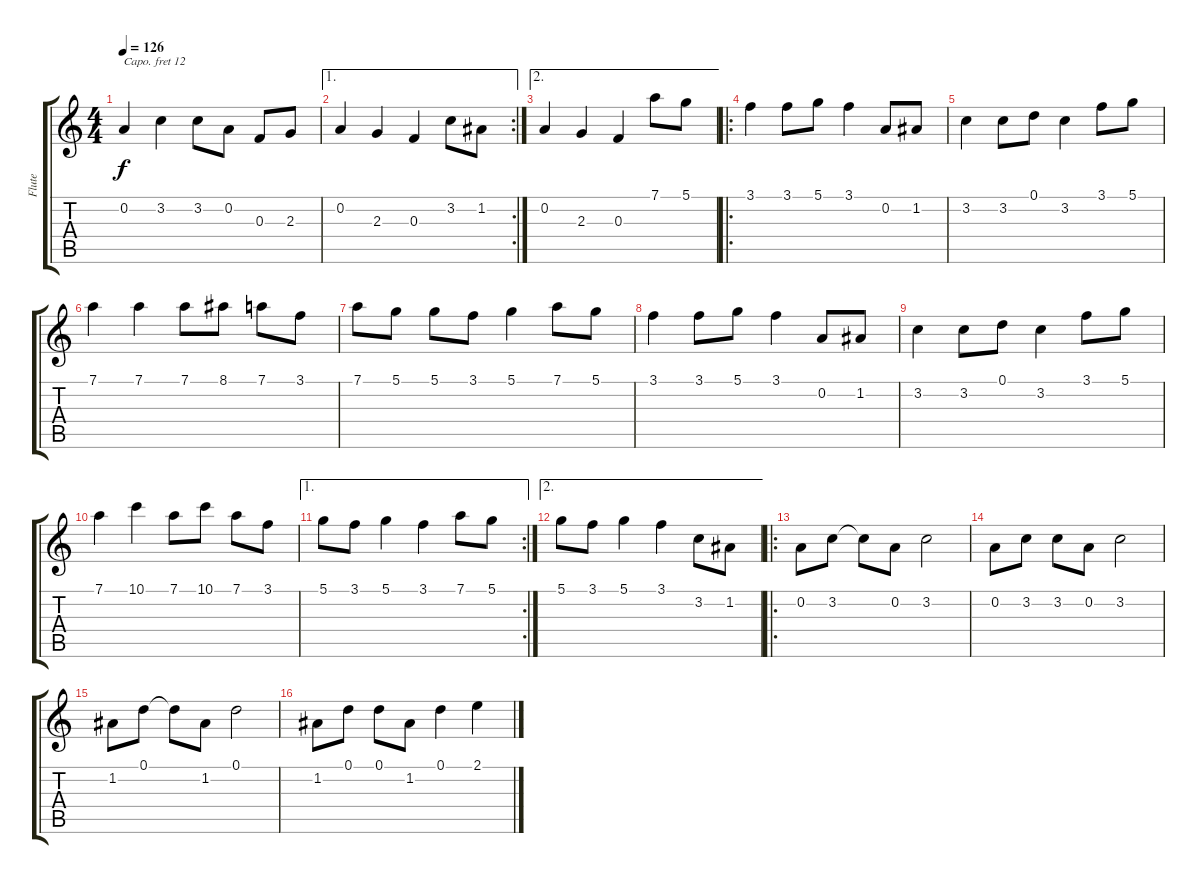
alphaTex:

\track ("Flute" "Flute") {instrument piccolo}
\staff {score tabs}
\capo 12
\tuning (D4 A3 F3 C3 G2 D2) {hide}
\ts (4 4)
\tempo 126
\clef g2
\ks c
0.2.4{dy f} 3.2.4 3.2.8 0.2.8 0.3.8 2.3.8 |
\ae 1
\rc 2
0.2.4 2.3.4 0.3.4 3.2.8 1.2.8 |
\ae 2
0.2.4 2.3.4 0.3.4 7.1.8{balance 6} 5.1.8 |
\ro
3.1.4 3.1.8 5.1.8 3.1.4 0.2.8 1.2.8 |
3.2.4 3.2.8 0.1.8 3.2.4 3.1.8 5.1.8 |
7.1.4 7.1.4 7.1.8 8.1.8 7.1.8 3.1.8 |
7.1.8 5.1.8 5.1.8 3.1.8 5.1.4 7.1.8 5.1.8 |
3.1.4 3.1.8 5.1.8 3.1.4 0.2.8 1.2.8 |
3.2.4 3.2.8 0.1.8 3.2.4 3.1.8 5.1.8 |
7.1.4 10.1.4 7.1.8 10.1.8 7.1.8 3.1.8 |
\ae 1
\rc 2
5.1.8 3.1.8 5.1.4 3.1.4 7.1.8 5.1.8 |
\ae 2
5.1.8 3.1.8 5.1.4 3.1.4 3.2.8 1.2.8 |
\ro
0.2.8 3.2.8 3.2{t}.8 0.2.8 3.2.2 |
0.2.8 3.2.8 3.2.8 0.2.8 3.2.2 |
1.2.8 0.1.8 0.1{t}.8 1.2.8 0.1.2 |
1.2.8 0.1.8 0.1.8 1.2.8 0.1.4 2.1.4
